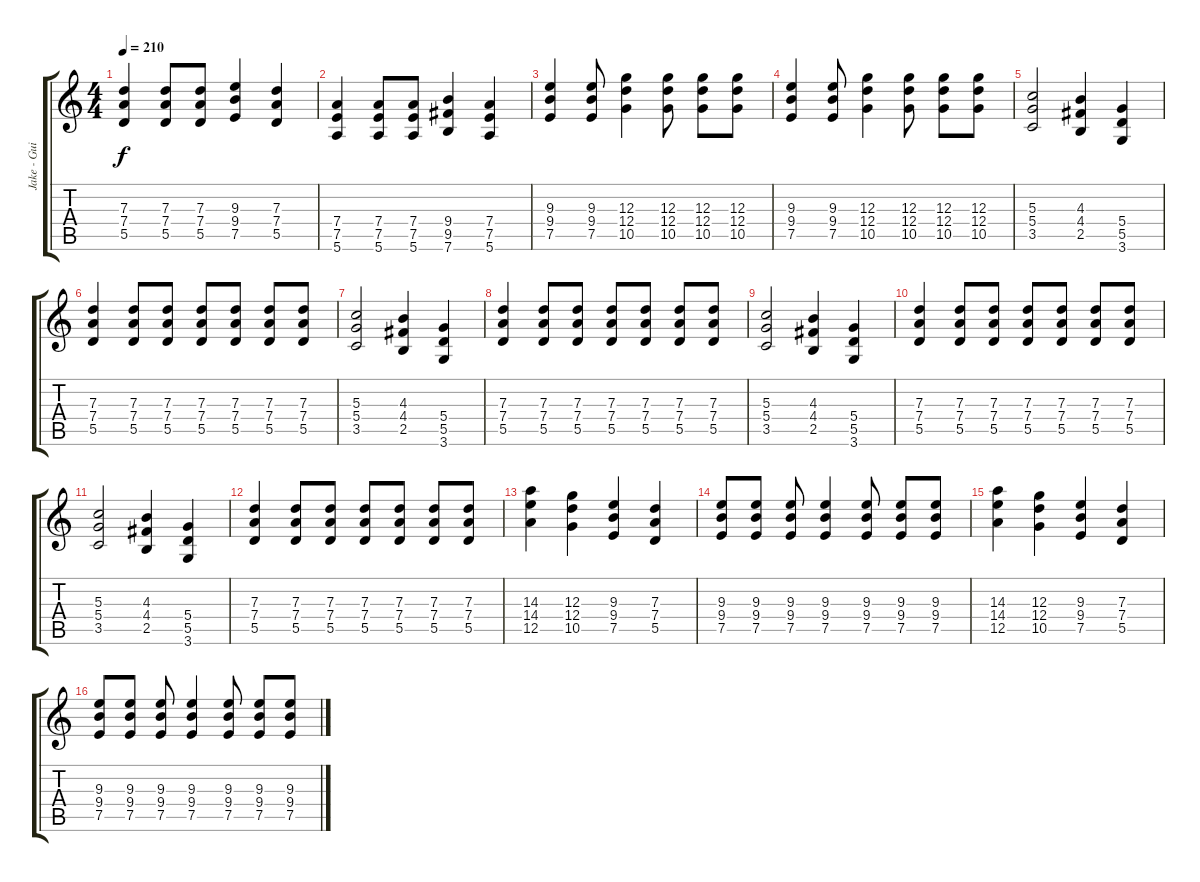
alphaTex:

\track ("Jake - Guitar 1" "Jake - Gui") {instrument distortionguitar}
\staff {score tabs}
\tuning (E4 B3 G3 D3 A2 E2) {hide}
\ts (4 4)
\tempo 210
\clef g2
\ks c
(7.3 7.4 5.5).4{dy f} (7.3 7.4 5.5).8 (7.3 7.4 5.5).8 (9.3 9.4 7.5).4 (7.3 7.4 5.5).4 |
(7.4 7.5 5.6).4 (7.4 7.5 5.6).8 (7.4 7.5 5.6).8 (9.4 9.5 7.6).4 (7.4 7.5 5.6).4 |
(9.3 9.4 7.5).4 (9.3 9.4 7.5).8 (12.3 12.4 10.5).4 (12.3 12.4 10.5).8 (12.3 12.4 10.5).8 (12.3 12.4 10.5).8 |
(9.3 9.4 7.5).4 (9.3 9.4 7.5).8 (12.3 12.4 10.5).4 (12.3 12.4 10.5).8 (12.3 12.4 10.5).8 (12.3 12.4 10.5).8 |
(5.3 5.4 3.5).2 (4.3 4.4 2.5).4 (5.4 5.5 3.6).4 |
(7.3 7.4 5.5).4 (7.3 7.4 5.5).8 (7.3 7.4 5.5).8 (7.3 7.4 5.5).8 (7.3 7.4 5.5).8 (7.3 7.4 5.5).8 (7.3 7.4 5.5).8 |
(5.3 5.4 3.5).2 (4.3 4.4 2.5).4 (5.4 5.5 3.6).4 |
(7.3 7.4 5.5).4 (7.3 7.4 5.5).8 (7.3 7.4 5.5).8 (7.3 7.4 5.5).8 (7.3 7.4 5.5).8 (7.3 7.4 5.5).8 (7.3 7.4 5.5).8 |
(5.3 5.4 3.5).2 (4.3 4.4 2.5).4 (5.4 5.5 3.6).4 |
(7.3 7.4 5.5).4 (7.3 7.4 5.5).8 (7.3 7.4 5.5).8 (7.3 7.4 5.5).8 (7.3 7.4 5.5).8 (7.3 7.4 5.5).8 (7.3 7.4 5.5).8 |
(5.3 5.4 3.5).2 (4.3 4.4 2.5).4 (5.4 5.5 3.6).4 |
(7.3 7.4 5.5).4 (7.3 7.4 5.5).8 (7.3 7.4 5.5).8 (7.3 7.4 5.5).8 (7.3 7.4 5.5).8 (7.3 7.4 5.5).8 (7.3 7.4 5.5).8 |
(14.3 14.4 12.5).4 (12.3 12.4 10.5).4 (9.3 9.4 7.5).4 (7.3 7.4 5.5).4 |
(9.3 9.4 7.5).8 (9.3 9.4 7.5).8 (9.3 9.4 7.5).8 (9.3 9.4 7.5).4 (9.3 9.4 7.5).8 (9.3 9.4 7.5).8 (9.3 9.4 7.5).8 |
(14.3 14.4 12.5).4 (12.3 12.4 10.5).4 (9.3 9.4 7.5).4 (7.3 7.4 5.5).4 |
(9.3 9.4 7.5).8 (9.3 9.4 7.5).8 (9.3 9.4 7.5).8 (9.3 9.4 7.5).4 (9.3 9.4 7.5).8 (9.3 9.4 7.5).8 (9.3 9.4 7.5).8
